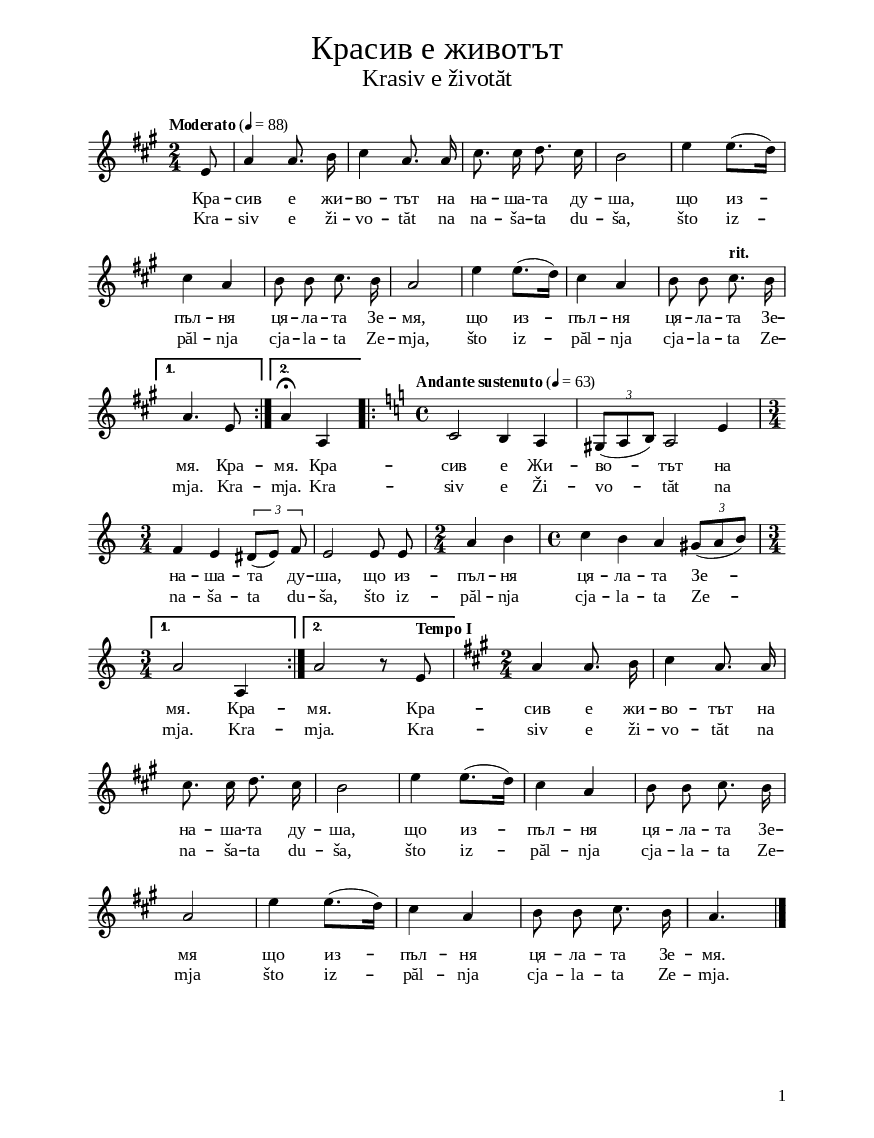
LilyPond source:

\version "2.24.1"

% include paper part and global functions
\include "include/globals.ily"

\bookpart {
  \label #'ref103
  \tocItem \markup "Красив е животът – Krasiv e životătt"
  \include "include/bookpart-paper.ily"
  \score {
    \include "include/score-layout.ily"


    \new Voice \absolute{

      \clef treble
      \key a \major
      \time 2/4
      \tempoFunc "Moderato" 4 "88"
      \autoBeamOff

      \partial 8

      \repeat volta 2 {
        e'8 | a'4 a'8. b'16 | cis''4 a'8. a'16 | cis''8. cis''16 d''8. cis''16 | b'2 | e''4 e''8. ( [ d''16 ] ) \break |

        cis''4 a' | b'8 b' cis''8. b'16 | a'2 | e''4 e''8. ( [ d''16 ] ) | cis''4 a' |  b'8 b' \tempo "rit." cis''8. b'16 | \break
      }
      \alternative {
        {  a'4. e'8 | }
        {  a'4\fermata a4 \tempoFunc "Andante sustenuto" 4 "63" }
      }

      \key a \minor \time 4/4 \repeat volta 2 {
        c'2 b4 a |  \tuplet 3/2 { gis8 [ ( a b ) ] } a2 e'4 | \break

        \time 3/4 f'4 e' \tuplet 3/2 { dis'8 [ ( e' )  ] f' } | e'2 e'8 e'8 | \time 2/4 a'4 b'4 | \time 4/4 c''4 b' a' \tuplet 3/2 { gis'8 [ ( a' b' ) ] } | \break
        \time 3/4
      }


      \alternative {
        {  a'2 a4 | }
        {
          a'2 r8  \tempo "Tempo I"
          e'8 |
        }
      }

      \time 2/4 \key a \major a'4 a'8. b'16 | cis''4 a'8. a'16 | \break

      cis''8. cis''16 d''8. cis''16 | b'2 |e''4  e''8. [ ( d''16 ) ] | cis''4 a'4 | b'8 b' cis''8. b'16 | \break

      a'2 | e''4 e''8. [ ( d''16 ) ]  | cis''4 a' | b'8 b' cis''8. b'16 | a'4. \bar "|."

    }

    \addlyrics {
      Кра -- сив е жи -- во -- тът на на -- "ша-" -- та ду -- ша,

      що из -- пъл -- ня ця -- ла -- та Зе -- мя,

      що из -- пъл -- ня ця -- ла -- та Зе -- мя. Кра -- мя.

      Кра -- сив е Жи -- во -- тът на на -- ша -- та ду -- ша,

      що из -- пъл -- ня ця -- ла -- та Зе -- мя. Кра -- мя.

      Кра -- сив е жи -- во -- тът на на -- ша -- та ду -- ша,

      що из -- пъл -- ня ця -- ла -- та Зе -- мя

      що из -- пъл -- ня ця -- ла -- та Зе -- мя.
    }
    \addlyrics {
      Kra -- siv e ži -- vo -- tăt na na -- ša -- ta du -- ša,

      što iz -- păl -- nja cja -- la -- ta Ze -- mja,

      što iz -- păl -- nja cja -- la -- ta Ze -- mja. Kra -- mja.

      Kra -- siv e Ži -- vo -- tăt na na -- ša -- ta du -- ša,

      što iz -- păl -- nja cja -- la -- ta Ze -- mja. Kra -- mja.

      Kra -- siv e ži -- vo -- tăt na na -- ša -- ta du -- ša,

      što iz -- păl -- nja cja -- la -- ta Ze -- mja

      što iz -- păl -- nja cja -- la -- ta Ze -- mja.
    }


    \header {
      title = \titleFunc "Красив е животът" "Krasiv e životăt"
    }

    \midi{}

  } % score

  \pageBreak
  \version "2.24.0"

\markup \fill-line { \fontsize #deTitleFontSize "Schön ist das Leben" }
\markup \null
\markup \null
\markup \fontsize #deCoupletFontSize {
  \hspace #17
  \override #`(baseline-skip . ,deCoupletBaselineSkip)

  \column {
    \line { " "Schön ist das Leben unserer Seele, }

    \line { " "was die ganze Erde erfüllt. }

    \line { " "Schön ist das Leben unserer Seele, }

    \line { " "was die ganze Erde erfüllt. }

    \line { " "Schön ist das Leben unserer Seele, }

    \line { " "was die ganze Erde erfüllt,  }
    \line { " "was die ganze Erde erfüllt.  }


  }


}


} % bookpart
